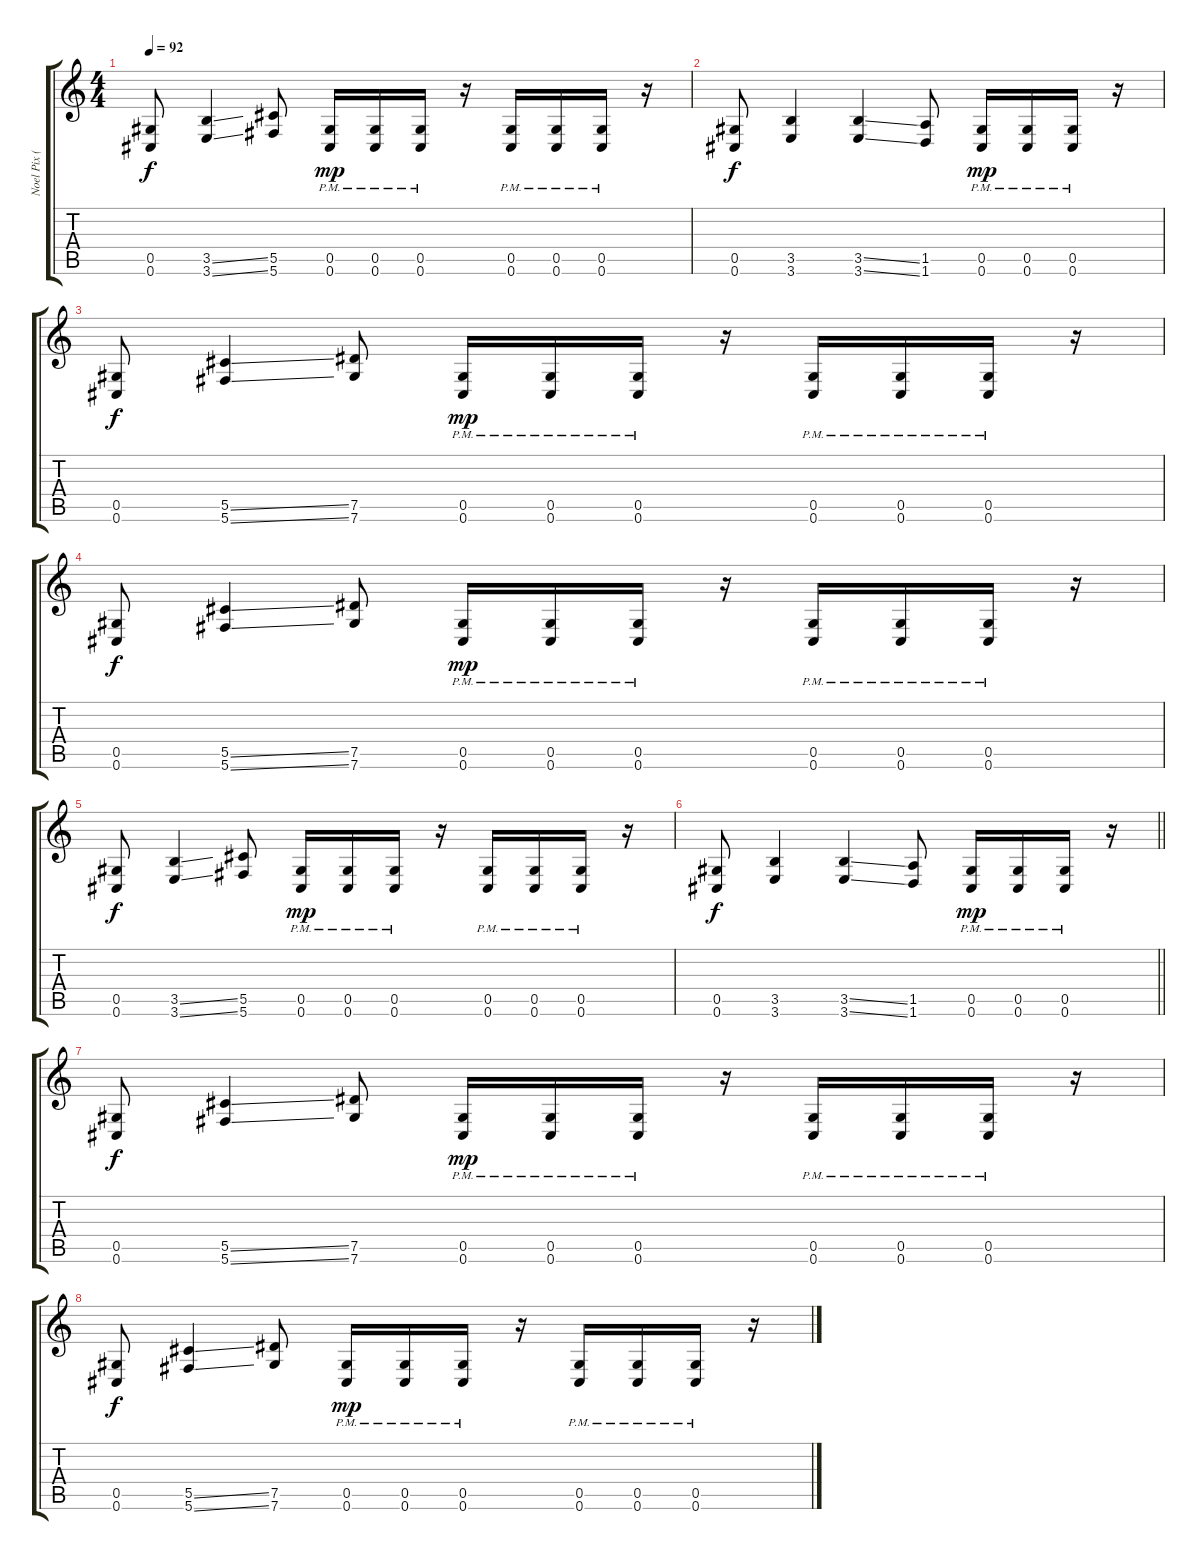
\track ("Noel Pix ( distortion )" "Noel Pix (") {instrument distortionguitar}
\staff {score tabs}
\tuning (Eb4 Bb3 Gb3 Db3 Ab2 Db2) {hide}
\ts (4 4)
\tempo 92
\clef g2
\ks c
(0.5 0.6).8{dy f} (3.5{ss} 3.6{ss}).4 (5.5 5.6).8 (0.5{pm} 0.6{pm}).16{dy mp} (0.5{pm} 0.6{pm}).16 (0.5{pm} 0.6{pm}).16 r.16 (0.5{pm} 0.6{pm}).16 (0.5{pm} 0.6{pm}).16 (0.5{pm} 0.6{pm}).16 r.16 |
(0.5 0.6).8{dy f} (3.5 3.6).4 (3.5{ss} 3.6{ss}).4 (1.5 1.6).8 (0.5{pm} 0.6{pm}).16{dy mp} (0.5{pm} 0.6{pm}).16 (0.5{pm} 0.6{pm}).16 r.16 |
(0.5 0.6).8{dy f} (5.5{ss} 5.6{ss}).4 (7.5 7.6).8 (0.5{pm} 0.6{pm}).16{dy mp} (0.5{pm} 0.6{pm}).16 (0.5{pm} 0.6{pm}).16 r.16 (0.5{pm} 0.6{pm}).16 (0.5{pm} 0.6{pm}).16 (0.5{pm} 0.6{pm}).16 r.16 |
(0.5 0.6).8{dy f} (5.5{ss} 5.6{ss}).4 (7.5 7.6).8 (0.5{pm} 0.6{pm}).16{dy mp} (0.5{pm} 0.6{pm}).16 (0.5{pm} 0.6{pm}).16 r.16 (0.5{pm} 0.6{pm}).16 (0.5{pm} 0.6{pm}).16 (0.5{pm} 0.6{pm}).16 r.16 |
(0.5 0.6).8{dy f} (3.5{ss} 3.6{ss}).4 (5.5 5.6).8 (0.5{pm} 0.6{pm}).16{dy mp} (0.5{pm} 0.6{pm}).16 (0.5{pm} 0.6{pm}).16 r.16 (0.5{pm} 0.6{pm}).16 (0.5{pm} 0.6{pm}).16 (0.5{pm} 0.6{pm}).16 r.16 |
\barLineRight lightlight
(0.5 0.6).8{dy f} (3.5 3.6).4 (3.5{ss} 3.6{ss}).4 (1.5 1.6).8 (0.5{pm} 0.6{pm}).16{dy mp} (0.5{pm} 0.6{pm}).16 (0.5{pm} 0.6{pm}).16 r.16 |
(0.5 0.6).8{dy f} (5.5{ss} 5.6{ss}).4 (7.5 7.6).8 (0.5{pm} 0.6{pm}).16{dy mp} (0.5{pm} 0.6{pm}).16 (0.5{pm} 0.6{pm}).16 r.16 (0.5{pm} 0.6{pm}).16 (0.5{pm} 0.6{pm}).16 (0.5{pm} 0.6{pm}).16 r.16 |
(0.5 0.6).8{dy f} (5.5{ss} 5.6{ss}).4 (7.5 7.6).8 (0.5{pm} 0.6{pm}).16{dy mp} (0.5{pm} 0.6{pm}).16 (0.5{pm} 0.6{pm}).16 r.16 (0.5{pm} 0.6{pm}).16 (0.5{pm} 0.6{pm}).16 (0.5{pm} 0.6{pm}).16 r.16
